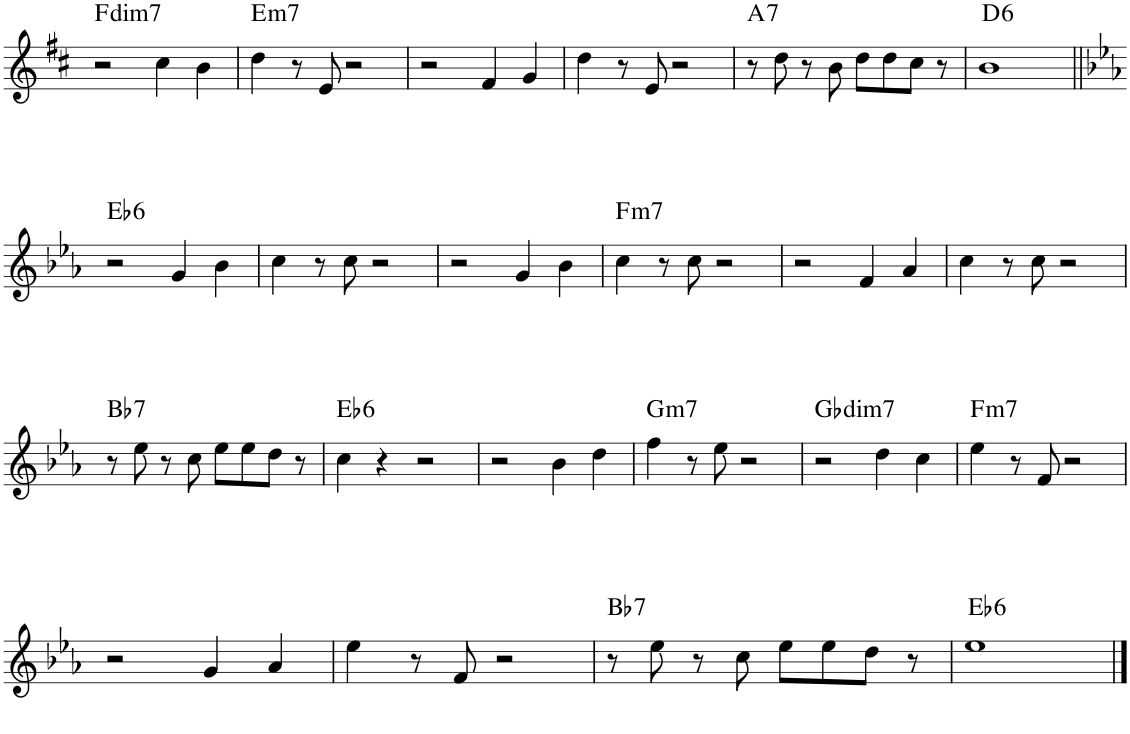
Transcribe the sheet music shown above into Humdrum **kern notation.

**kern	**harte
*part1	*part1
*staff1	*
*I"Piano	*
*I'Pno.	*
!!LO:PB:g=z
*clefG2	*
*k[f#c#]	*
*M4/4	*
=91	=91
!	!LO:H:kt=dim7
2r	F:dim7
4cc#\	.
4b\	.
=92	=92
!	!LO:H:kt=m7
4dd\	E:min7
8r	.
8e/	.
2r	.
=93	=93
2r	.
4f#/	.
4g/	.
=94	=94
4dd\	.
8r	.
8e/	.
2r	.
=95	=95
!	!LO:H:kt=7
8r	A:7
8dd\	.
8r	.
8b\	.
8dd\L	.
8dd\	.
8cc#\J	.
8r	.
=96	=96
!	!LO:H:kt=6
1b	D:maj6
!!LO:LB:g=z
=97||	=97||
*k[b-e-a-]	*
!	!LO:H:kt=6
2r	Eb:maj6
4g/	.
4b-\	.
=98	=98
4cc\	.
8r	.
8cc\	.
2r	.
=99	=99
2r	.
4g/	.
4b-\	.
=100	=100
!	!LO:H:kt=m7
4cc\	F:min7
8r	.
8cc\	.
2r	.
=101	=101
2r	.
4f/	.
4a-/	.
=102	=102
4cc\	.
8r	.
8cc\	.
2r	.
!!LO:LB:g=z
=103	=103
!	!LO:H:kt=7
8r	Bb:7
8ee-\	.
8r	.
8cc\	.
8ee-\L	.
8ee-\	.
8dd\J	.
8r	.
=104	=104
!	!LO:H:kt=6
4cc\	Eb:maj6
4r	.
2r	.
=105	=105
2r	.
4b-\	.
4dd\	.
=106	=106
!	!LO:H:kt=m7
4ff\	G:min7
8r	.
8ee-\	.
2r	.
=107	=107
!	!LO:H:kt=dim7
2r	Gb:dim7
4dd\	.
4cc\	.
=108	=108
!	!LO:H:kt=m7
4ee-\	F:min7
8r	.
8f/	.
2r	.
!!LO:LB:g=z
=109	=109
2r	.
4g/	.
4a-/	.
=110	=110
4ee-\	.
8r	.
8f/	.
2r	.
=111	=111
!	!LO:H:kt=7
8r	Bb:7
8ee-\	.
8r	.
8cc\	.
8ee-\L	.
8ee-\	.
8dd\J	.
8r	.
=112	=112
!	!LO:H:kt=6
1ee-	Eb:maj6
==	==
*-	*-
